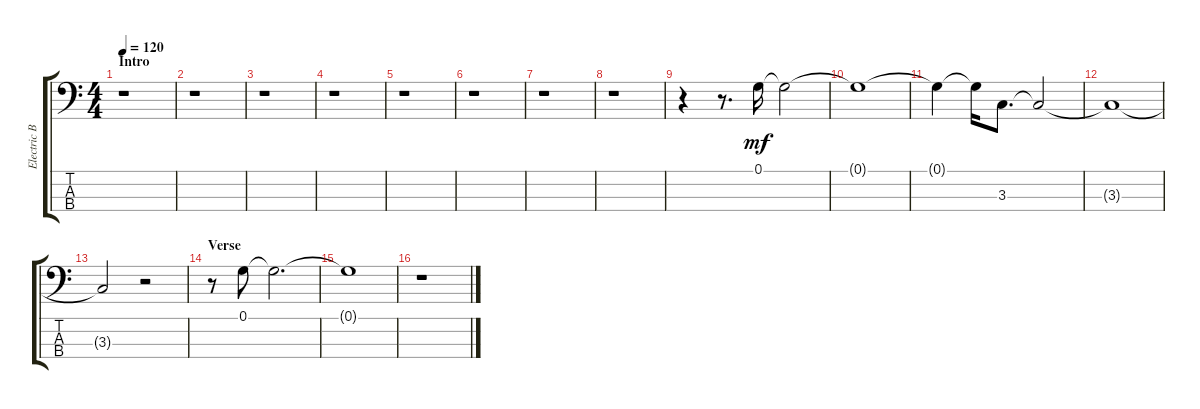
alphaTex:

\track ("Electric Bass" "Electric B") {instrument electricbassfinger}
\staff {score tabs}
\tuning (G2 D2 A1 E1) {hide}
\ts (4 4)
\section ("" "Intro")
\tempo 120
\clef f4
\ks aminor
r.1{dy mf instrument electricbassfinger} |
r.1 |
r.1 |
r.1 |
r.1 |
r.1 |
r.1 |
r.1 |
r.4 r.8{d} 0.1.16 0.1{t}.2 |
0.1{t}.1 |
0.1{t}.4 0.1{t}.16 3.3.8{d} 3.3{t}.2 |
3.3{t}.1 |
3.3{t}.2 r.2 |
\section ("" "Verse")
r.8 0.1.8 0.1{t}.2{d} |
0.1{t}.1 |
r.1
